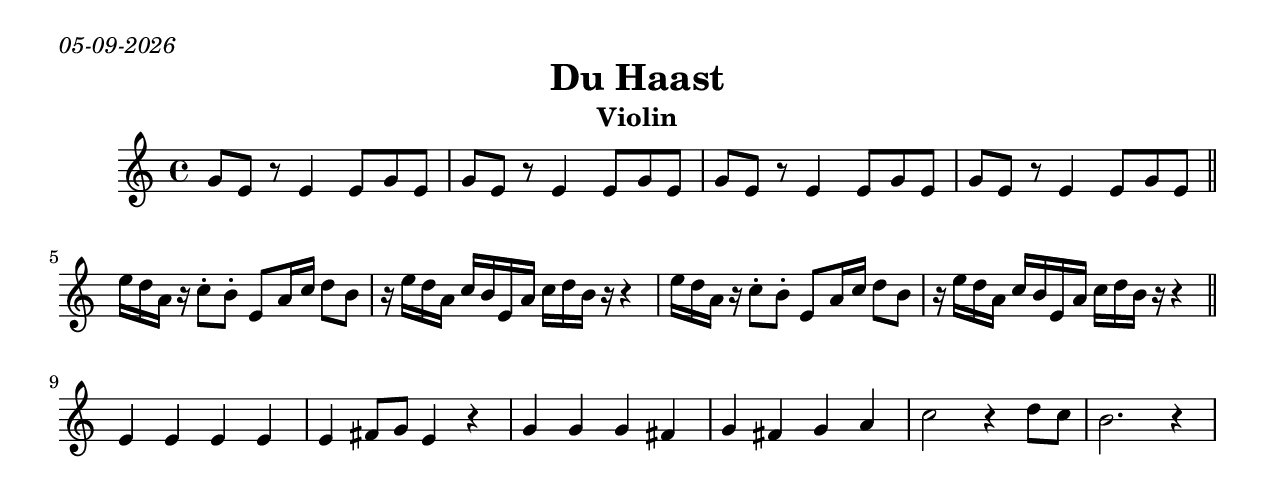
\version "2.20.0"
\include "english.ly"
\paper{
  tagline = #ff
  print-all-headers = ##t
  #(set-paper-size "letter")
}
date = #(strftime "%d-%m-%Y" (localtime (current-time)))

\markup{ \italic{ \date }  }

%\markup{ Got something to say? }

global = {
  \clef treble
  \key c \major
  \time 4/4
  \set Score.markFormatter = #format-mark-box-alphabet
}

%#################################### Melody ########################
melody = \relative c'' {
  \global
  %\partial 4 g4    %lead in notes
   %^intro
   \repeat unfold 4{
   g8 e r8 e4 e8 g e }
  \bar "||"
 \break


  \repeat unfold 2 {
  %^instrumental
  e'16 d a r  c8-. b-. e, 8 a16  c d8 b
  r16 e d a   c b e, a c d b  r r4 }
  \bar "||"
  \break

  %Vocal
  %^vocal
  e,4 e e e|
  e4  fs8 g e4 r|
  g4 g g fs|
  g4 fs g a|
  c2 r4 d8 c |
  b2. r4|

}
%################################# Lyrics #####################
%\addlyrics{ \set stanza = #"1. " }
%################################# Chords #######################
harmonies = \chordmode {

}

\score {
  % transpose score below
  %\transpose c d
  <<
    \new ChordNames {
      \set chordChanges = ##f
      \harmonies
    }
    \new Staff   \melody
  >>
  \header{
    title= "Du Haast"
    subtitle=""
    composer= ""

    instrument = "Violin"
    arranger= ""
  }
  \midi{\tempo 4 = 120}
  \layout{indent = 1.0\cm}
}
%{
% more verses:
\markup{}
\markup {
  \font-size #2
  \fill-line {
    \hspace #0.1 % distance from left margin
    \column {
      \line { "1."
\column {
 ""
}
      }
      \hspace #0.2 % vertical distance between verses
      \line { "2."
\column {
""
}
      }
    }
    \hspace #0.1  % horiz. distance between columns
    \column {
      \line { "3."
\column {
 ""
}
      }
      \hspace #0.2 % distance between verses
      \line { "4."
\column {
""
}
      }
    }
    \hspace #0.1 % distance to right margin
  }
}

%}